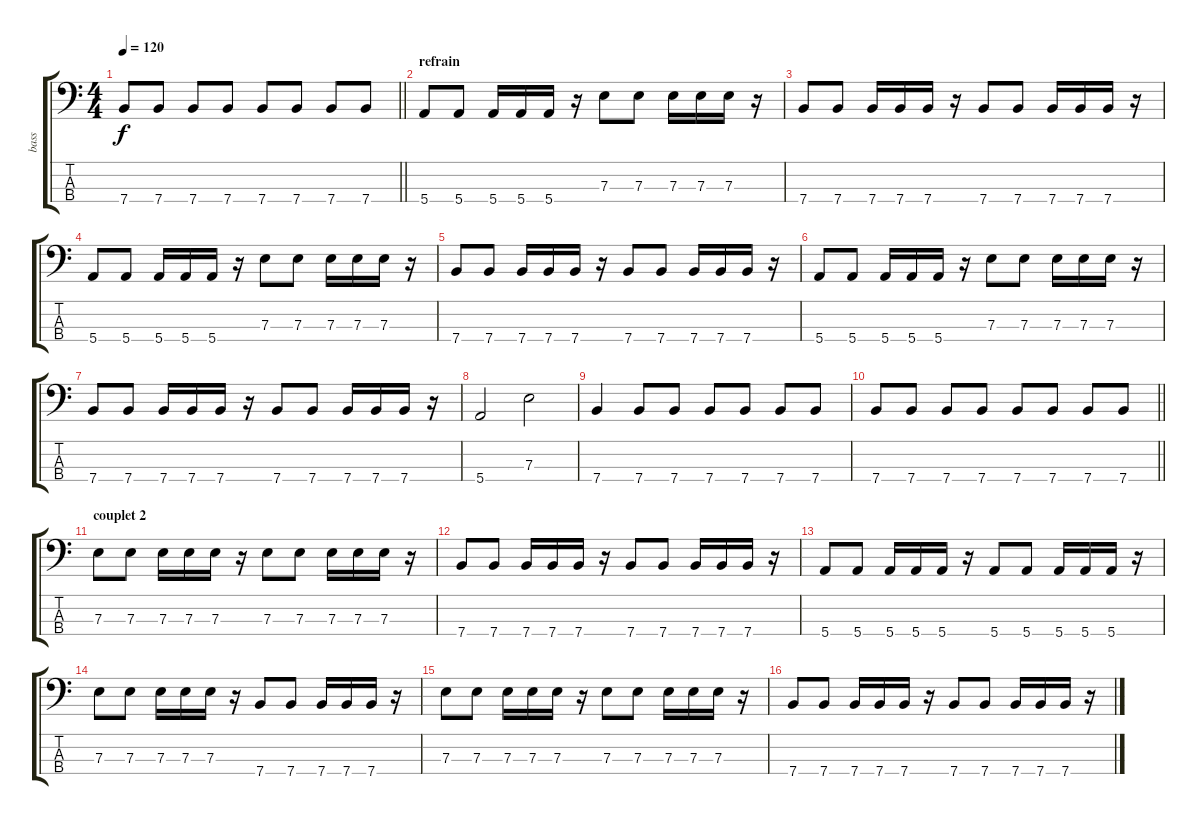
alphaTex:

\track ("bass" "bass") {instrument electricbasspick}
\staff {score tabs}
\tuning (G2 D2 A1 E1) {hide}
\ts (4 4)
\tempo 120
\clef f4
\barLineRight lightlight
\ks c
7.4.8{dy f} 7.4.8 7.4.8 7.4.8 7.4.8 7.4.8 7.4.8 7.4.8 |
\section ("" "refrain")
5.4.8 5.4.8 5.4.16 5.4.16 5.4.16 r.16 7.3.8 7.3.8 7.3.16 7.3.16 7.3.16 r.16 |
7.4.8 7.4.8 7.4.16 7.4.16 7.4.16 r.16 7.4.8 7.4.8 7.4.16 7.4.16 7.4.16 r.16 |
5.4.8 5.4.8 5.4.16 5.4.16 5.4.16 r.16 7.3.8 7.3.8 7.3.16 7.3.16 7.3.16 r.16 |
7.4.8 7.4.8 7.4.16 7.4.16 7.4.16 r.16 7.4.8 7.4.8 7.4.16 7.4.16 7.4.16 r.16 |
5.4.8 5.4.8 5.4.16 5.4.16 5.4.16 r.16 7.3.8 7.3.8 7.3.16 7.3.16 7.3.16 r.16 |
7.4.8 7.4.8 7.4.16 7.4.16 7.4.16 r.16 7.4.8 7.4.8 7.4.16 7.4.16 7.4.16 r.16 |
5.4.2 7.3.2 |
7.4.4 7.4.8 7.4.8 7.4.8 7.4.8 7.4.8 7.4.8 |
\barLineRight lightlight
7.4.8 7.4.8 7.4.8 7.4.8 7.4.8 7.4.8 7.4.8 7.4.8 |
\section ("" "couplet 2")
7.3.8 7.3.8 7.3.16 7.3.16 7.3.16 r.16 7.3.8 7.3.8 7.3.16 7.3.16 7.3.16 r.16 |
7.4.8 7.4.8 7.4.16 7.4.16 7.4.16 r.16 7.4.8 7.4.8 7.4.16 7.4.16 7.4.16 r.16 |
5.4.8 5.4.8 5.4.16 5.4.16 5.4.16 r.16 5.4.8 5.4.8 5.4.16 5.4.16 5.4.16 r.16 |
7.3.8 7.3.8 7.3.16 7.3.16 7.3.16 r.16 7.4.8 7.4.8 7.4.16 7.4.16 7.4.16 r.16 |
7.3.8 7.3.8 7.3.16 7.3.16 7.3.16 r.16 7.3.8 7.3.8 7.3.16 7.3.16 7.3.16 r.16 |
7.4.8 7.4.8 7.4.16 7.4.16 7.4.16 r.16 7.4.8 7.4.8 7.4.16 7.4.16 7.4.16 r.16
